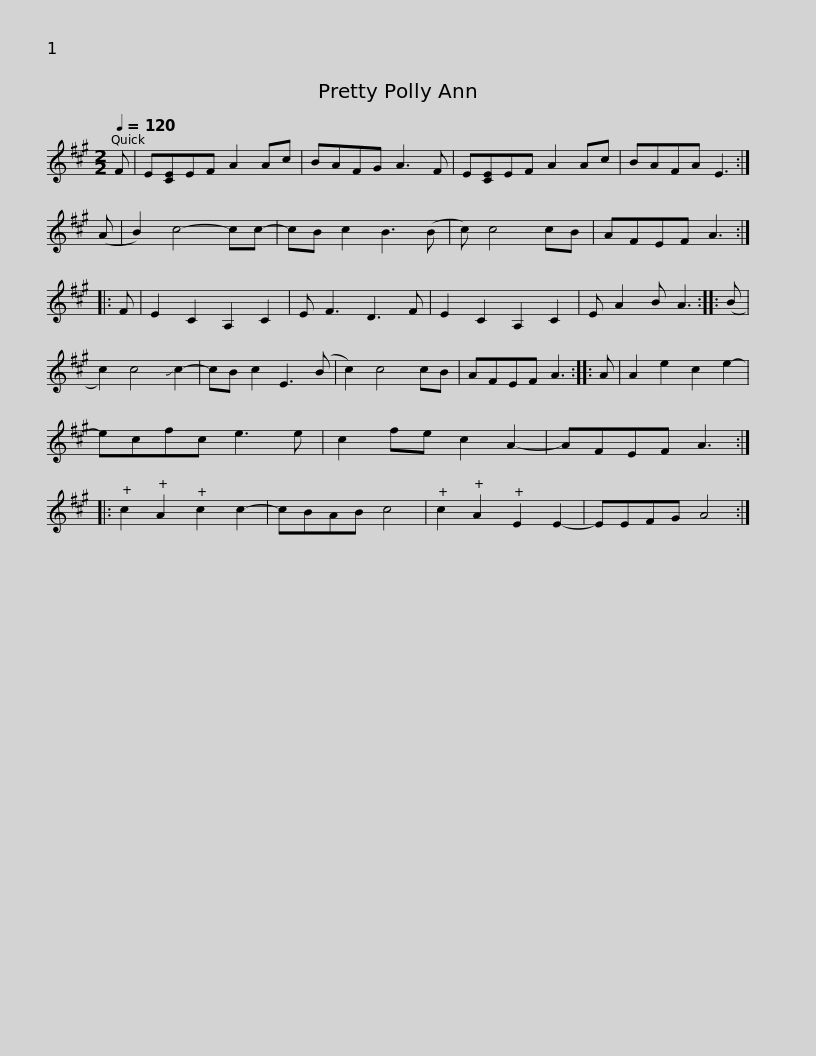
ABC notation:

X:1
L:1/8
Q:1/4=120
M:2/2
I:linebreak $
K:A
V:1 treble
V:1
 F | E[CE]EF A2 Ac | BAFG A3 F | E[CE]EF A2 Ac | BAFA E3 :| %5
 (A | B2) c4- cc- | cB c2 B3 (B |$ c) c4 cB | AFEF A3 :: %10
 F | E2 C2 A,2 C2 | E F3 D3 F | E2 C2 A,2 C2 | E A2 B A3 :: %15
 (B | c2) c4 !slide!c2- |$ cB c2 E3 (B | c2) c4 cB | AFEF A3 :: %20
 A | A2 e2 c2 e2- | ecfc e3 e | c2 fe c2 A2- | AFEF A3 ::$ %25
 c2 A2 c2 c2- | cBAB c4 | c2 A2 E2 E2- | EEFG A4 :| %29
